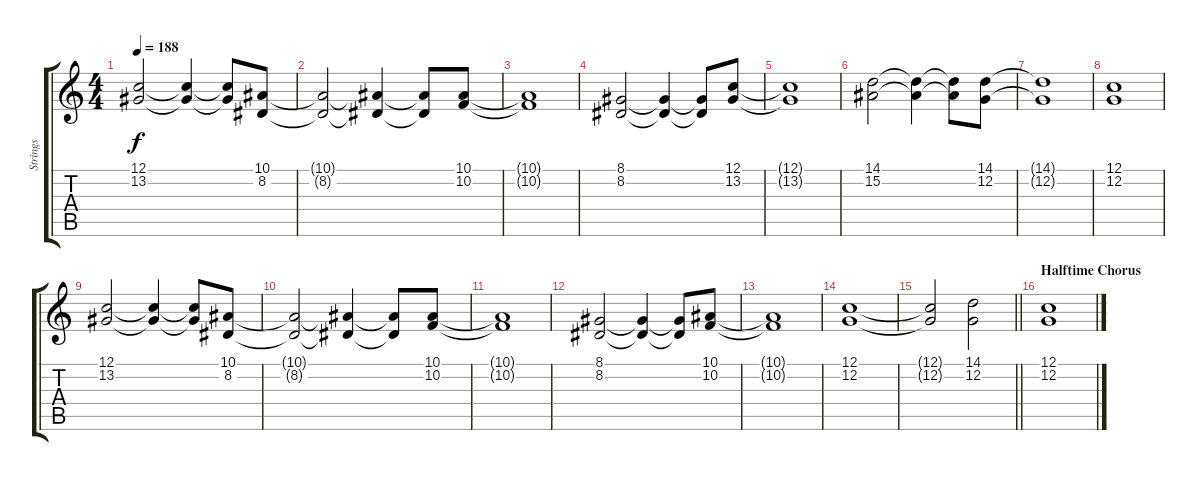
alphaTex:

\track ("Strings" "Strings") {instrument stringensemble1}
\staff {score tabs}
\tuning (C4 G3 Eb3 Bb2 F2 C2) {hide}
\ts (4 4)
\tempo 188
\clef g2
\ks c
(12.1 13.2).2{dy f} (12.1{t} 13.2{t}).4 (12.1{t} 13.2{t}).8 (10.1 8.2).8 |
(10.1{t} 8.2{t}).2 (10.1{t} 8.2{t}).4 (10.1{t} 8.2{t}).8 (10.1 10.2).8 |
(10.1{t} 10.2{t}).1 |
(8.1 8.2).2 (8.1{t} 8.2{t}).4 (8.1{t} 8.2{t}).8 (12.1 13.2).8 |
(12.1{t} 13.2{t}).1 |
(14.1 15.2).2 (14.1{t} 15.2{t}).4 (14.1{t} 15.2{t}).8 (14.1 12.2).8 |
(14.1{t} 12.2{t}).1 |
(12.1 12.2).1 |
(12.1 13.2).2 (12.1{t} 13.2{t}).4 (12.1{t} 13.2{t}).8 (10.1 8.2).8 |
(10.1{t} 8.2{t}).2 (10.1{t} 8.2{t}).4 (10.1{t} 8.2{t}).8 (10.1 10.2).8 |
(10.1{t} 10.2{t}).1 |
(8.1 8.2).2 (8.1{t} 8.2{t}).4 (8.1{t} 8.2{t}).8 (10.1 10.2).8 |
(10.1{t} 10.2{t}).1 |
(12.1 12.2).1 |
\barLineRight lightlight
(12.1{t} 12.2{t}).2 (14.1 12.2).2 |
\section ("" "Halftime Chorus")
(12.1 12.2).1
